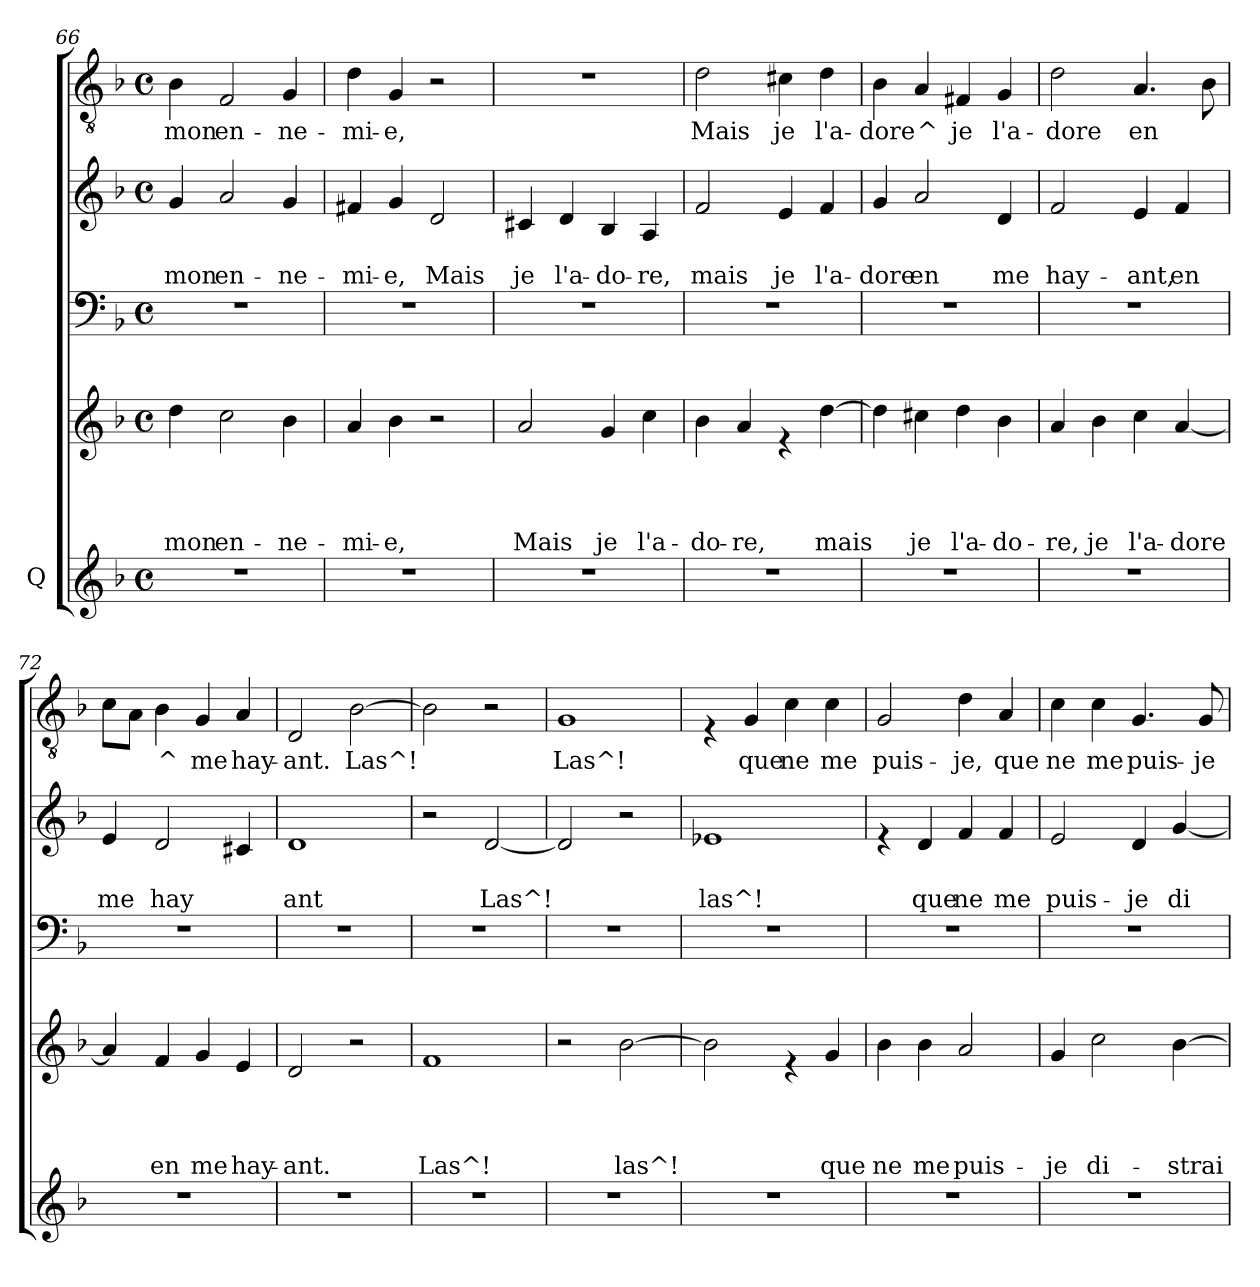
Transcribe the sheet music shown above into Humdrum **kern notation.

**kern	**kern	**text	**text	**text	**text	**kern	**kern	**text	**text	**kern	**text
*part5	*part4	*part4	*part4	*part4	*part4	*part3	*part2	*part2	*part2	*part1	*part1
*staff5	*staff4	*staff4	*staff4	*staff4	*staff4	*staff3	*staff2	*staff2	*staff2	*staff1	*staff1
*I"Q	*	*	*	*	*	*	*	*	*	*	*
!!LO:LB:g=z
*clefG2	*clefG2	*	*	*	*	*clefF4	*clefG2	*	*	*clefGv2	*
*k[b-]	*k[b-]	*	*	*	*	*k[b-]	*k[b-]	*	*	*k[b-]	*
*F:	*F:	*	*	*	*	*F:	*F:	*	*	*F:	*
*M4/4	*M4/4	*	*	*	*	*M4/4	*M4/4	*	*	*M4/4	*
*met(c)	*met(c)	*	*	*	*	*met(c)	*met(c)	*	*	*met(c)	*
=66	=66	=66	=66	=66	=66	=66	=66	=66	=66	=66	=66
!	!	!	!	!	!LO:LY:b	!	!	!	!LO:LY:b	!	!LO:LY:b
1r	4dd\	.	.	.	mon	1r	4g/	.	mon	4B-\	mon
!	!	!	!	!	!LO:LY:b	!	!	!	!LO:LY:b	!	!LO:LY:b
.	2cc\	.	.	.	en-	.	2a/	.	en-	2F/	en-
!	!	!	!	!	!LO:LY:b	!	!	!	!LO:LY:b	!	!LO:LY:b
.	4b-\	.	.	.	-ne-	.	4g/	.	-ne-	4G/	-ne-
=67	=67	=67	=67	=67	=67	=67	=67	=67	=67	=67	=67
!	!	!	!	!	!LO:LY:b	!	!	!	!LO:LY:b	!	!LO:LY:b
1r	4a/	.	.	.	-mi-	1r	4f#X/	.	-mi-	4d\	-mi-
!	!	!	!	!	!LO:LY:b	!	!	!	!LO:LY:b	!	!LO:LY:b
.	4b-\	.	.	.	-e,	.	4g/	.	-e,	4G/	-e,
!	!	!	!	!	!	!	!	!	!LO:LY:b	!	!
.	2r	.	.	.	.	.	2d/	.	Mais	2r	.
=68	=68	=68	=68	=68	=68	=68	=68	=68	=68	=68	=68
!	!	!	!	!	!LO:LY:b	!	!	!	!LO:LY:b	!	!
1r	2a/	.	.	.	Mais	1r	4c#X/	.	je	1r	.
!	!	!	!	!	!	!	!	!	!LO:LY:b	!	!
.	.	.	.	.	.	.	4d/	.	l'a-	.	.
!	!	!	!	!	!LO:LY:b	!	!	!	!LO:LY:b	!	!
.	4g/	.	.	.	je	.	4B-/	.	-do-	.	.
!	!	!	!	!	!LO:LY:b	!	!	!	!LO:LY:b	!	!
.	4cc\	.	.	.	l'a-	.	4A/	.	-re,	.	.
=69	=69	=69	=69	=69	=69	=69	=69	=69	=69	=69	=69
!	!	!	!	!	!LO:LY:b	!	!	!	!LO:LY:b	!	!LO:LY:b
1r	4b-\	.	.	.	-do-	1r	2f/	.	mais	2d\	Mais
!	!	!	!	!	!LO:LY:b	!	!	!	!	!	!
.	4a/	.	.	.	-re,	.	.	.	.	.	.
!	!	!	!	!	!	!	!	!	!LO:LY:b	!	!LO:LY:b
.	4re	.	.	.	.	.	4e/	.	je	4c#X\	je
!	!	!	!	!	!LO:LY:b	!	!	!	!LO:LY:b	!	!LO:LY:b
.	[>4dd\	.	.	.	mais	.	4f/	.	l'a-	4d\	l'a-
=70	=70	=70	=70	=70	=70	=70	=70	=70	=70	=70	=70
!	!	!	!	!	!	!	!	!	!LO:LY:b	!	!LO:LY:b
1r	4dd\]	.	.	.	.	1r	4g/	.	-dore	4B-\	-dore
!	!	!	!	!	!LO:LY:b	!	!	!	!LO:LY:b	!	!LO:LY:b
.	4cc#X\	.	.	.	je	.	2a/	.	en	4A/	^
!	!	!	!	!	!LO:LY:b	!	!	!	!	!	!LO:LY:b
.	4dd\	.	.	.	l'a-	.	.	.	.	4F#X/	je
!	!	!	!	!	!LO:LY:b	!	!	!	!LO:LY:b	!	!LO:LY:b
.	4b-\	.	.	.	-do-	.	4d/	.	me	4G/	l'a-
!!LO:LB:g=z
=71	=71	=71	=71	=71	=71	=71	=71	=71	=71	=71	=71
!	!	!	!	!	!LO:LY:b	!	!	!	!LO:LY:b	!	!LO:LY:b
1r	4a/	.	.	.	-re,	1r	2f/	.	hay-	2d\	-dore
!	!	!	!	!	!LO:LY:b	!	!	!	!	!	!
.	4b-\	.	.	.	je	.	.	.	.	.	.
!	!	!	!	!	!LO:LY:b	!	!	!	!LO:LY:b	!	!LO:LY:b
.	4cc\	.	.	.	l'a-	.	4e/	.	-ant,	4.A/	en
!	!	!	!	!	!LO:LY:b	!	!	!	!LO:LY:b	!	!
.	[<4a/	.	.	.	-dore	.	4f/	.	en	.	.
.	.	.	.	.	.	.	.	.	.	8B-\	.
=72	=72	=72	=72	=72	=72	=72	=72	=72	=72	=72	=72
!	!	!	!	!	!	!	!	!	!LO:LY:b	!	!
1r	4a/]	.	.	.	.	1r	4e/	.	me	8c\L	.
.	.	.	.	.	.	.	.	.	.	8A\J	.
!	!	!	!	!	!LO:LY:b	!	!	!	!LO:LY:b	!	!LO:LY:b
.	4f/	.	.	.	en	.	2d/	.	hay	4B-\	^
!	!	!	!	!	!LO:LY:b	!	!	!	!	!	!LO:LY:b
.	4g/	.	.	.	me	.	.	.	.	4G/	me
!	!	!	!	!	!LO:LY:b	!	!	!	!	!	!LO:LY:b
.	4e/	.	.	.	hay-	.	4c#X/	.	.	4A/	hay-
=73	=73	=73	=73	=73	=73	=73	=73	=73	=73	=73	=73
!	!	!	!	!	!LO:LY:b	!	!	!	!LO:LY:b	!	!LO:LY:b
1r	2d/	.	.	.	-ant.	1r	1d	.	ant	2D/	-ant.
!	!	!	!	!	!	!	!	!	!	!	!LO:LY:b
.	2r	.	.	.	.	.	.	.	.	[>2B-\	Las^!
=74	=74	=74	=74	=74	=74	=74	=74	=74	=74	=74	=74
!	!	!	!	!	!LO:LY:b	!	!	!	!	!	!
1r	1f	.	.	.	Las^!	1r	2r	.	.	2B-\]	.
!	!	!	!	!	!	!	!	!	!LO:LY:b	!	!
.	.	.	.	.	.	.	[<2d/	.	Las^!	2r	.
=75	=75	=75	=75	=75	=75	=75	=75	=75	=75	=75	=75
!	!	!	!	!	!	!	!	!	!	!	!LO:LY:b
1r	2r	.	.	.	.	1r	2d/]	.	.	1G	Las^!
!	!	!	!	!	!LO:LY:b	!	!	!	!	!	!
.	[>2b-\	.	.	.	las^!	.	2r	.	.	.	.
!!LO:PB:g=z
=76	=76	=76	=76	=76	=76	=76	=76	=76	=76	=76	=76
!	!	!	!	!	!	!	!	!	!LO:LY:b	!	!
1r	2b-\]	.	.	.	.	1r	1e-X	.	las^!	4rE	.
!	!	!	!	!	!	!	!	!	!	!	!LO:LY:b
.	.	.	.	.	.	.	.	.	.	4G/	que
!	!	!	!	!	!	!	!	!	!	!	!LO:LY:b
.	4re	.	.	.	.	.	.	.	.	4c\	ne
!	!	!	!	!	!LO:LY:b	!	!	!	!	!	!LO:LY:b
.	4g/	.	.	.	que	.	.	.	.	4c\	me
=77	=77	=77	=77	=77	=77	=77	=77	=77	=77	=77	=77
!	!	!	!	!	!LO:LY:b	!	!	!	!	!	!LO:LY:b
1r	4b-\	.	.	.	ne	1r	4re	.	.	2G/	puis-
!	!	!	!	!	!LO:LY:b	!	!	!	!LO:LY:b	!	!
.	4b-\	.	.	.	me	.	4d/	.	que	.	.
!	!	!	!	!	!LO:LY:b	!	!	!	!LO:LY:b	!	!LO:LY:b
.	2a/	.	.	.	puis-	.	4f/	.	ne	4d\	-je,
!	!	!	!	!	!	!	!	!	!LO:LY:b	!	!LO:LY:b
.	.	.	.	.	.	.	4f/	.	me	4A/	que
=78	=78	=78	=78	=78	=78	=78	=78	=78	=78	=78	=78
!	!	!	!	!	!LO:LY:b	!	!	!	!LO:LY:b	!	!LO:LY:b
1r	4g/	.	.	.	-je	1r	2e/	.	puis-	4c\	ne
!	!	!	!	!	!LO:LY:b	!	!	!	!	!	!LO:LY:b
.	2cc\	.	.	.	di-	.	.	.	.	4c\	me
!	!	!	!	!	!	!	!	!	!LO:LY:b	!	!LO:LY:b
.	.	.	.	.	.	.	4d/	.	-je	4.G/	puis-
!	!	!	!	!	!LO:LY:b	!	!	!	!LO:LY:b	!	!
.	[>4b-\	.	.	.	-strai	.	[<4g/	.	di-	.	.
!	!	!	!	!	!	!	!	!	!	!	!LO:LY:b
.	.	.	.	.	.	.	.	.	.	8G/	-je
=	=	=	=	=	=	=	=	=	=	=	=
*-	*-	*-	*-	*-	*-	*-	*-	*-	*-	*-	*-
